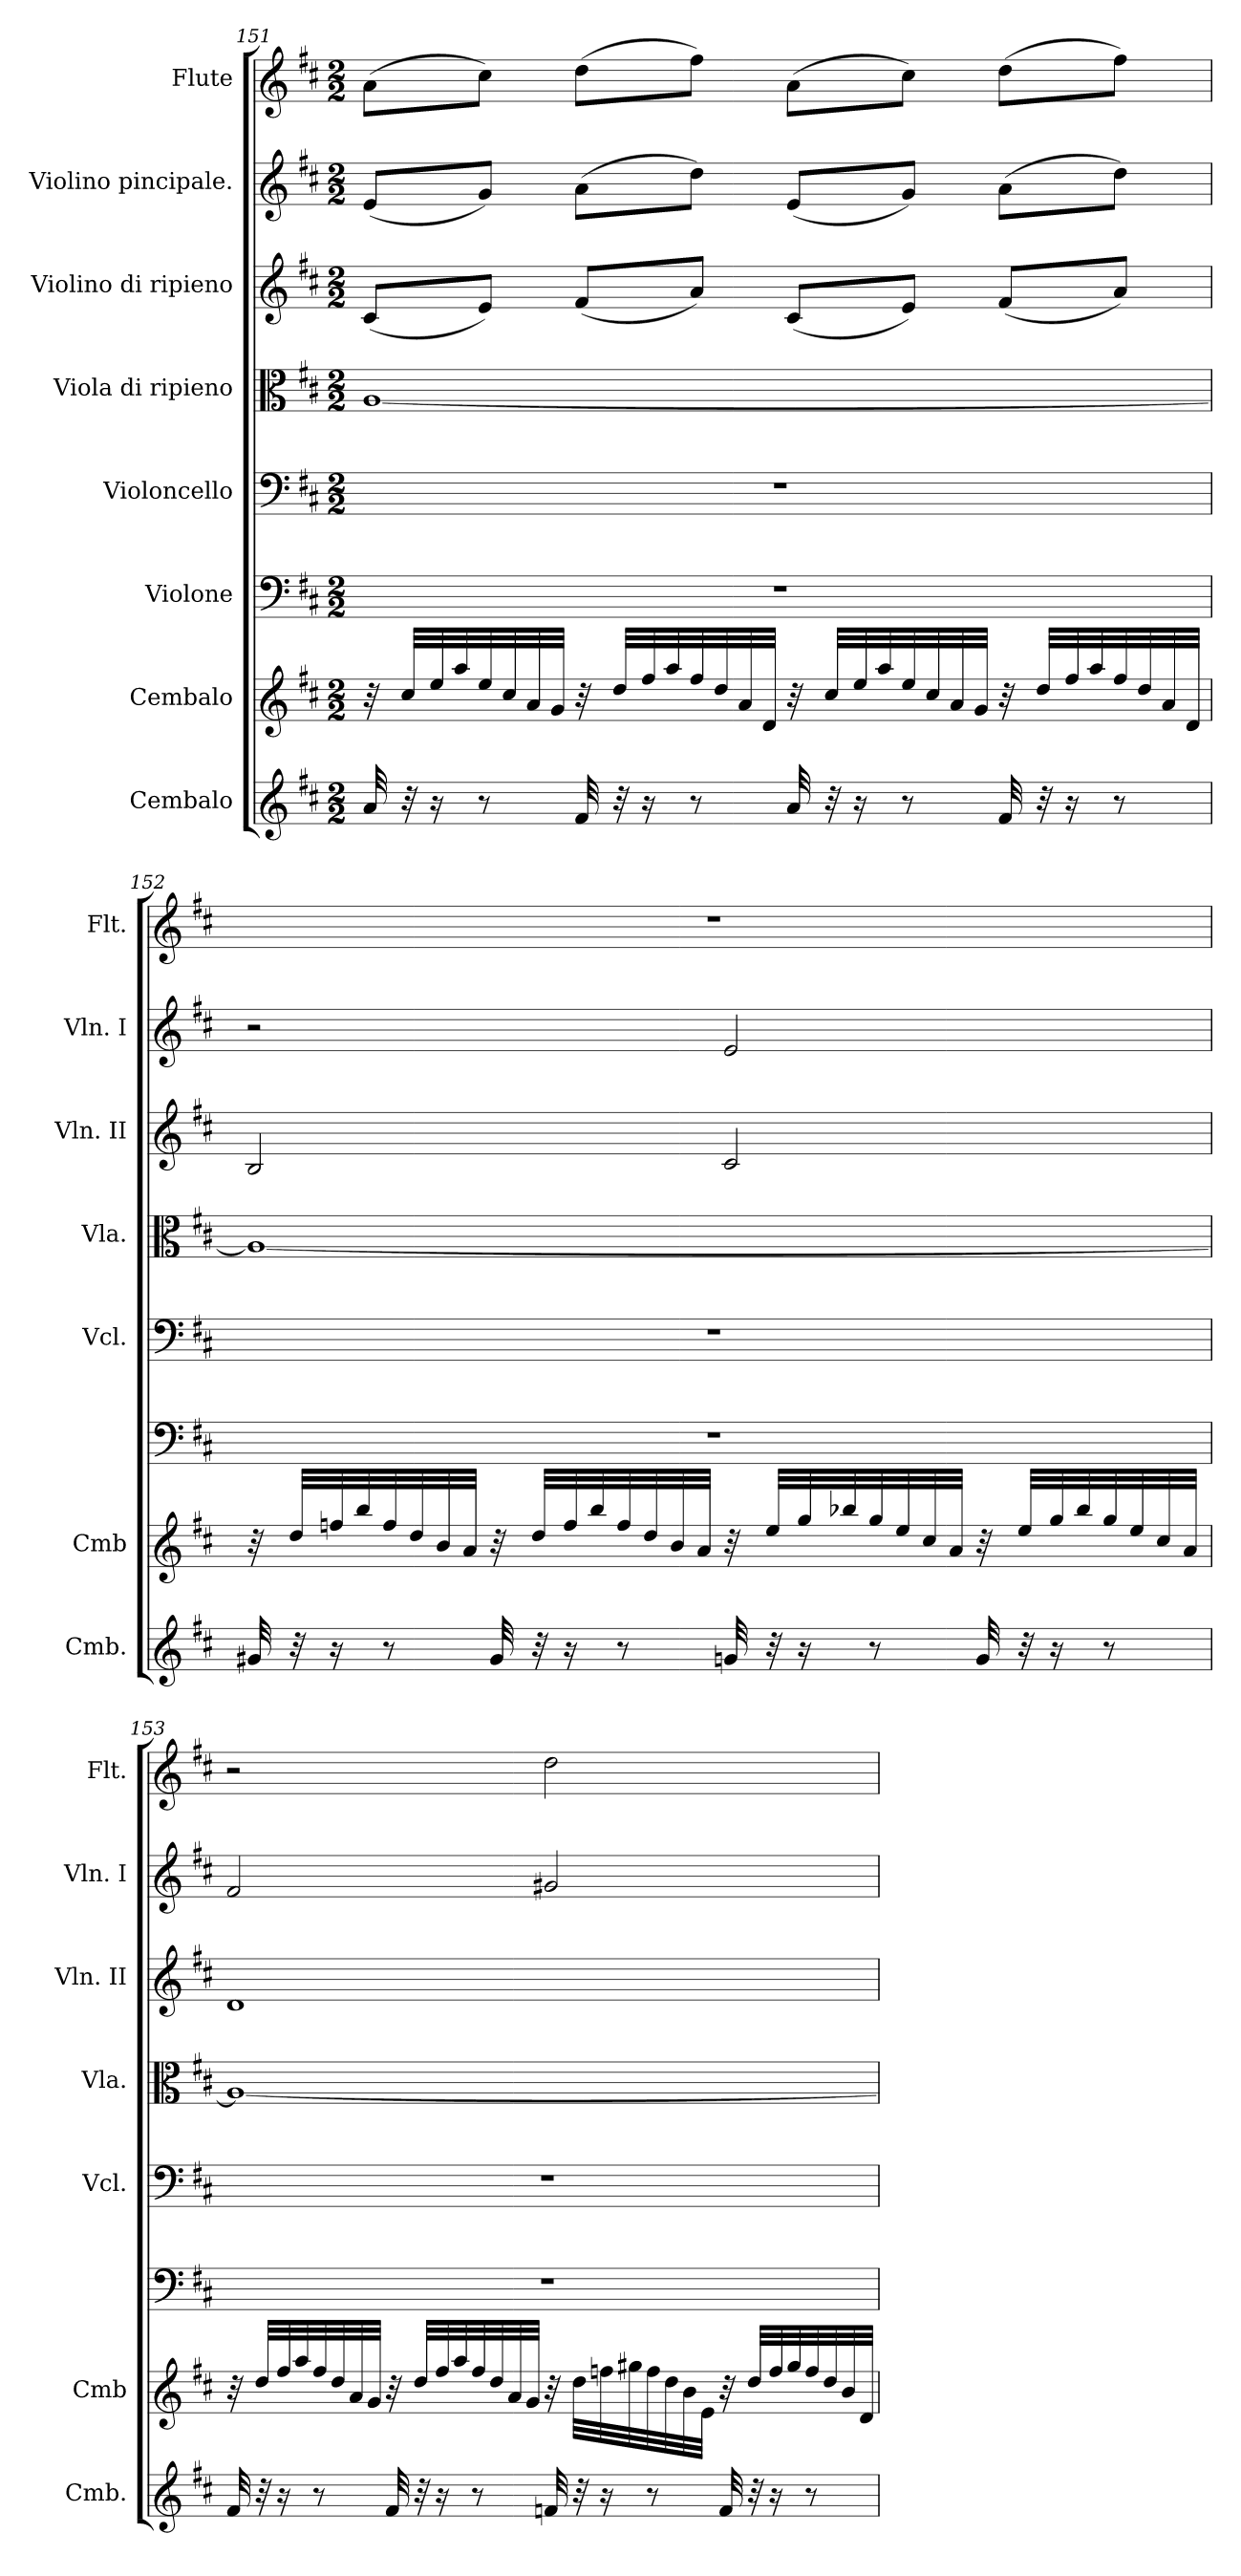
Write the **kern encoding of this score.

**kern	**kern	**kern	**kern	**kern	**kern	**kern	**kern
*part8	*part7	*part6	*part5	*part4	*part3	*part2	*part1
*staff8	*staff7	*staff6	*staff5	*staff4	*staff3	*staff2	*staff1
*I"Cembalo	*I"Cembalo	*I"Violone	*I"Violoncello	*I"Viola di ripieno	*I"Violino di ripieno	*I"Violino pincipale.	*I"Flute
*I'Cmb.	*I'Cmb	*	*I'Vcl.	*I'Vla.	*I'Vln. II	*I'Vln. I	*I'Flt.
!!LO:LB:g=z
*clefG2	*clefG2	*clefF4	*clefF4	*clefC3	*clefG2	*clefG2	*clefG2
*	*	*ITrd7c12	*	*	*	*	*
*k[f#c#]	*k[f#c#]	*k[f#c#]	*k[f#c#]	*k[f#c#]	*k[f#c#]	*k[f#c#]	*k[f#c#]
*D:	*D:	*D:	*D:	*D:	*D:	*D:	*D:
*M2/2	*M2/2	*M2/2	*M2/2	*M2/2	*M2/2	*M2/2	*M2/2
=151	=151	=151	=151	=151	=151	=151	=151
32a/	32r	1r	1r	[1A	(<8c#/L	(<8e/L	(>8a\L
32r	32cc#/LLL	.	.	.	.	.	.
16r	32ee/	.	.	.	.	.	.
.	32aa/	.	.	.	.	.	.
8r	32ee/	.	.	.	8e/J)	8g/J)	8cc#\J)
.	32cc#/	.	.	.	.	.	.
.	32a/	.	.	.	.	.	.
.	32g/JJJ	.	.	.	.	.	.
32f#/	32r	.	.	.	(<8f#/L	(>8a\L	(>8dd\L
32r	32dd/LLL	.	.	.	.	.	.
16r	32ff#/	.	.	.	.	.	.
.	32aa/	.	.	.	.	.	.
8r	32ff#/	.	.	.	8a/J)	8dd\J)	8ff#\J)
.	32dd/	.	.	.	.	.	.
.	32a/	.	.	.	.	.	.
.	32d/JJJ	.	.	.	.	.	.
32a/	32r	.	.	.	(<8c#/L	(<8e/L	(>8a\L
32r	32cc#/LLL	.	.	.	.	.	.
16r	32ee/	.	.	.	.	.	.
.	32aa/	.	.	.	.	.	.
8r	32ee/	.	.	.	8e/J)	8g/J)	8cc#\J)
.	32cc#/	.	.	.	.	.	.
.	32a/	.	.	.	.	.	.
.	32g/JJJ	.	.	.	.	.	.
32f#/	32r	.	.	.	(<8f#/L	(>8a\L	(>8dd\L
32r	32dd/LLL	.	.	.	.	.	.
16r	32ff#/	.	.	.	.	.	.
.	32aa/	.	.	.	.	.	.
8r	32ff#/	.	.	.	8a/J)	8dd\J)	8ff#\J)
.	32dd/	.	.	.	.	.	.
.	32a/	.	.	.	.	.	.
.	32d/JJJ	.	.	.	.	.	.
=152	=152	=152	=152	=152	=152	=152	=152
32g#X/	32r	1r	1r	1A_	2B/	2r	1r
32r	32dd/LLL	.	.	.	.	.	.
16r	32ffn/	.	.	.	.	.	.
.	32bb/	.	.	.	.	.	.
8r	32ff/	.	.	.	.	.	.
.	32dd/	.	.	.	.	.	.
.	32b/	.	.	.	.	.	.
.	32a/JJJ	.	.	.	.	.	.
32g#/	32r	.	.	.	.	.	.
32r	32dd/LLL	.	.	.	.	.	.
16r	32ff/	.	.	.	.	.	.
.	32bb/	.	.	.	.	.	.
8r	32ff/	.	.	.	.	.	.
.	32dd/	.	.	.	.	.	.
.	32b/	.	.	.	.	.	.
.	32a/JJJ	.	.	.	.	.	.
32gn/	32r	.	.	.	2c#/	2e/	.
32r	32ee/LLL	.	.	.	.	.	.
16r	32gg/	.	.	.	.	.	.
.	32bb-X/	.	.	.	.	.	.
8r	32gg/	.	.	.	.	.	.
.	32ee/	.	.	.	.	.	.
.	32cc#/	.	.	.	.	.	.
.	32a/JJJ	.	.	.	.	.	.
32g/	32r	.	.	.	.	.	.
32r	32ee/LLL	.	.	.	.	.	.
16r	32gg/	.	.	.	.	.	.
.	32bb-/	.	.	.	.	.	.
8r	32gg/	.	.	.	.	.	.
.	32ee/	.	.	.	.	.	.
.	32cc#/	.	.	.	.	.	.
.	32a/JJJ	.	.	.	.	.	.
!!LO:PB:g=z
=153	=153	=153	=153	=153	=153	=153	=153
32f#/	32r	1r	1r	1A_	1d	2f#/	2r
32r	32dd/LLL	.	.	.	.	.	.
16r	32ff#/	.	.	.	.	.	.
.	32aa/	.	.	.	.	.	.
8r	32ff#/	.	.	.	.	.	.
.	32dd/	.	.	.	.	.	.
.	32a/	.	.	.	.	.	.
.	32g/JJJ	.	.	.	.	.	.
32f#/	32r	.	.	.	.	.	.
32r	32dd/LLL	.	.	.	.	.	.
16r	32ff#/	.	.	.	.	.	.
.	32aa/	.	.	.	.	.	.
8r	32ff#/	.	.	.	.	.	.
.	32dd/	.	.	.	.	.	.
.	32a/	.	.	.	.	.	.
.	32g/JJJ	.	.	.	.	.	.
32fn/	32r	.	.	.	.	2g#X/	2dd\
32r	32dd\LLL	.	.	.	.	.	.
16r	32ffn\	.	.	.	.	.	.
.	32gg#X\	.	.	.	.	.	.
8r	32ff\	.	.	.	.	.	.
.	32dd\	.	.	.	.	.	.
.	32b\	.	.	.	.	.	.
.	32e\JJJ	.	.	.	.	.	.
32f/	32r	.	.	.	.	.	.
32r	32dd/LLL	.	.	.	.	.	.
16r	32ff/	.	.	.	.	.	.
.	32gg#/	.	.	.	.	.	.
8r	32ff/	.	.	.	.	.	.
.	32dd/	.	.	.	.	.	.
.	32b/	.	.	.	.	.	.
.	32d/JJJ	.	.	.	.	.	.
=	=	=	=	=	=	=	=
*-	*-	*-	*-	*-	*-	*-	*-
